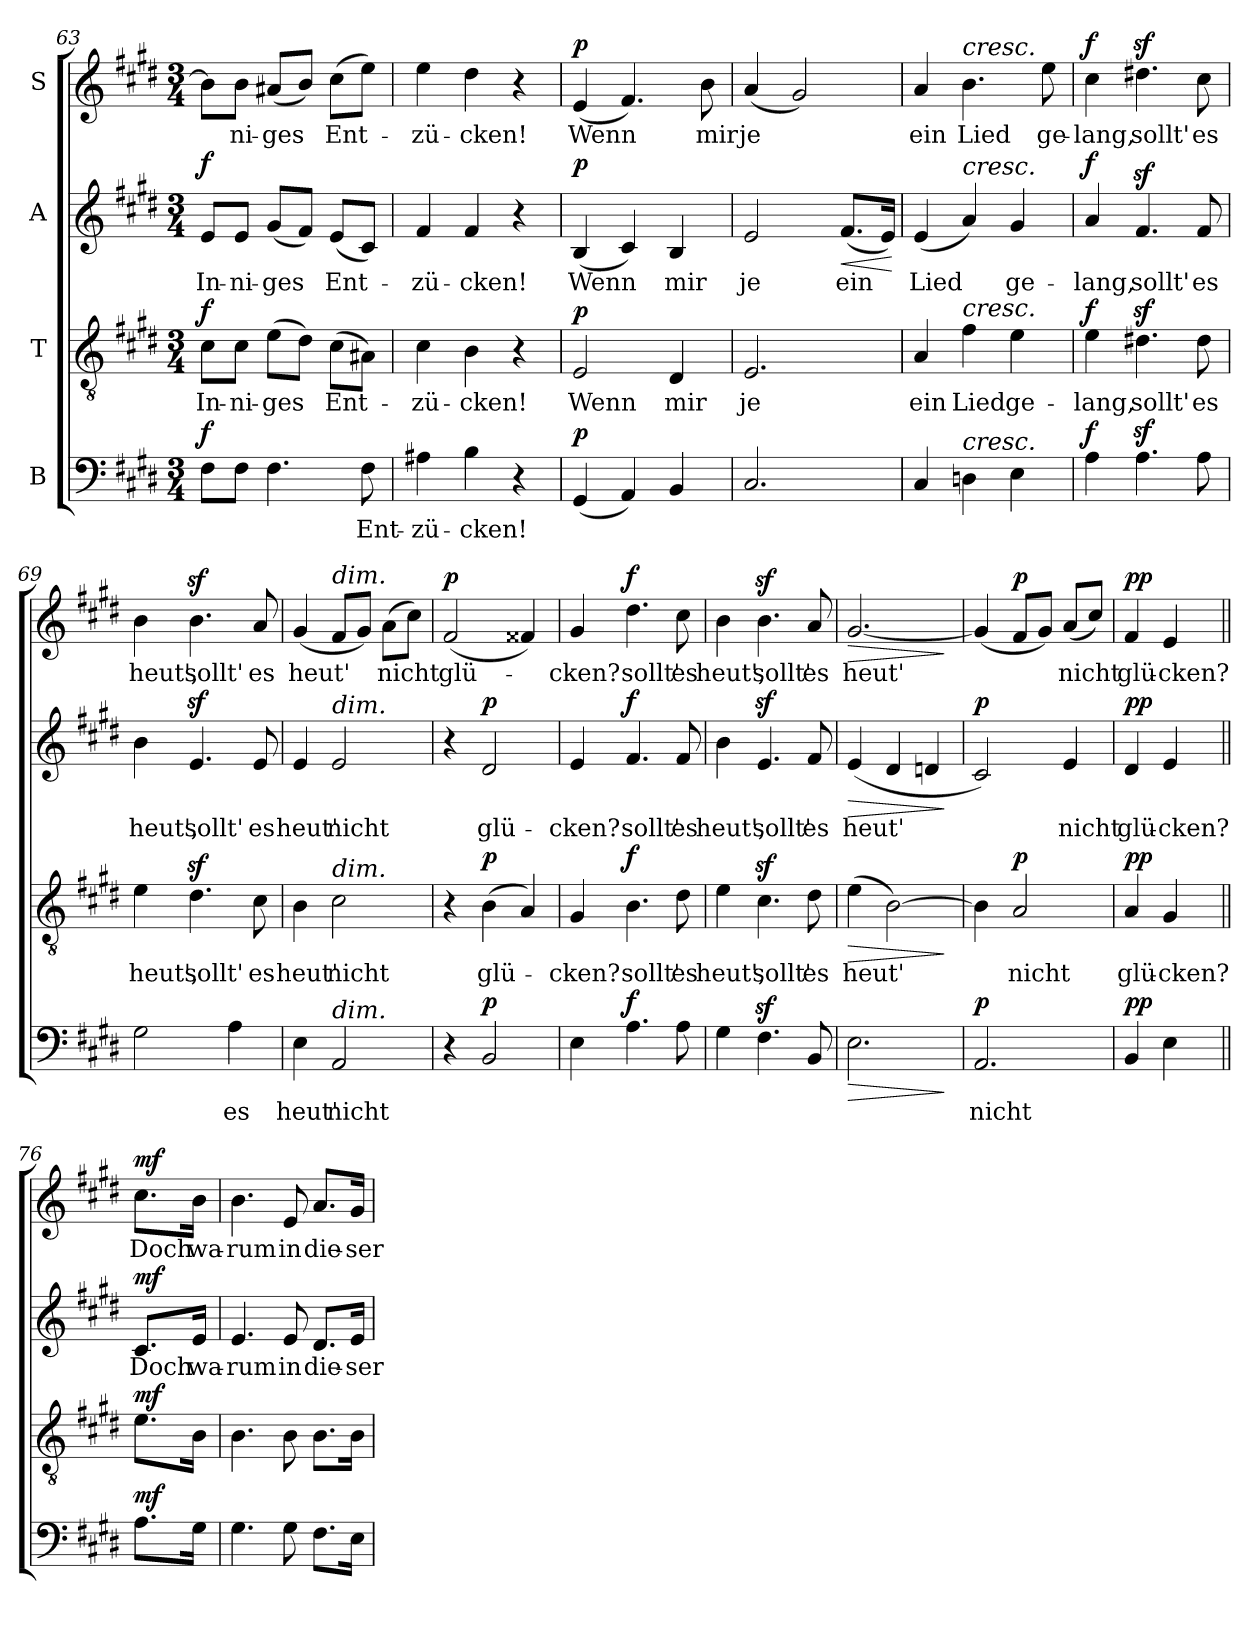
**kern	**text	**dynam	**kern	**text	**dynam	**kern	**text	**dynam	**kern	**text	**dynam
*part4	*part4	*part4	*part3	*part3	*part3	*part2	*part2	*part2	*part1	*part1	*part1
*staff4	*staff4	*staff4	*staff3	*staff3	*staff3	*staff2	*staff2	*staff2	*staff1	*staff1	*staff1
*I"B	*	*	*I"T	*	*	*I"A	*	*	*I"S	*	*
*clefF4	*	*	*clefGv2	*	*	*clefG2	*	*	*clefG2	*	*
*k[f#c#g#d#]	*	*	*k[f#c#g#d#]	*	*	*k[f#c#g#d#]	*	*	*k[f#c#g#d#]	*	*
*M3/4	*	*	*M3/4	*	*	*M3/4	*	*	*M3/4	*	*
=63	=63	=63	=63	=63	=63	=63	=63	=63	=63	=63	=63
!	!	!LO:DY:b	!	!LO:LY:b	!LO:DY:b	!	!LO:LY:b	!LO:DY:b	!	!	!
8F#\L	.	f	8c#\L	In-	f	8e/L	In-	f	8b\L]	.	.
!	!	!	!	!LO:LY:b	!	!	!LO:LY:b	!	!	!LO:LY:b	!
8F#\J	.	.	8c#\J	-ni-	.	8e/J	-ni-	.	8b\J	-ni-	.
!	!	!	!	!LO:LY:b	!	!	!LO:LY:b	!	!	!LO:LY:b	!
4.F#\	.	.	(>8e\L	-ges	.	(<8g#/L	-ges	.	(<8a#X/L	-ges	.
.	.	.	8d#\J)	.	.	8f#/J)	.	.	8b/J)	.	.
!	!	!	!	!LO:LY:b	!	!	!LO:LY:b	!	!	!LO:LY:b	!
.	.	.	(>8c#\L	Ent-	.	(<8e/L	Ent-	.	(>8cc#\L	Ent-	.
!	!LO:LY:b	!	!	!	!	!	!	!	!	!	!
8F#\	Ent-	.	8A#X\J)	.	.	8c#/J)	.	.	8ee\J)	.	.
=64	=64	=64	=64	=64	=64	=64	=64	=64	=64	=64	=64
!	!LO:LY:b	!	!	!LO:LY:b	!	!	!LO:LY:b	!	!	!LO:LY:b	!
4A#X\	-zü-	.	4c#\	-zü-	.	4f#/	-zü-	.	4ee\	-zü-	.
!	!LO:LY:b	!	!	!LO:LY:b	!	!	!LO:LY:b	!	!	!LO:LY:b	!
4B\	-cken!	.	4B\	-cken!	.	4f#/	-cken!	.	4dd#\	-cken!	.
4r	.	.	4r	.	.	4r	.	.	4r	.	.
!!LO:LB:g=z
=65	=65	=65	=65	=65	=65	=65	=65	=65	=65	=65	=65
!	!	!LO:DY:b	!	!LO:LY:b	!LO:DY:b	!	!LO:LY:b	!LO:DY:b	!	!LO:LY:b	!LO:DY:b
(<4GG#/	.	p	2E/	Wenn	p	(>4B/	Wenn	p	(>4e/	Wenn	p
4AA/)	.	.	.	.	.	4c#/)	.	.	4.f#/)	.	.
!	!	!	!	!LO:LY:b	!	!	!LO:LY:b	!	!	!	!
4BB/	.	.	4D#/	mir	.	4B/	mir	.	.	.	.
!	!	!	!	!	!	!	!	!	!	!LO:LY:b	!
.	.	.	.	.	.	.	.	.	8b\	mir	.
=66	=66	=66	=66	=66	=66	=66	=66	=66	=66	=66	=66
!	!	!	!	!LO:LY:b	!	!	!LO:LY:b	!	!	!LO:LY:b	!
2.C#/	.	.	2.E/	je	.	2e/	je	.	(<4a/	je	.
.	.	.	.	.	.	.	.	.	2g#/)	.	.
!	!	!	!	!	!	!	!LO:LY:b	!LO:HP:b	!	!	!
.	.	.	.	.	.	(<8.f#/L	ein	<	.	.	.
.	.	.	.	.	.	16e/Jk)	.	.	.	.	.
.	.	.	.	.	.	.	.	[	.	.	.
=67	=67	=67	=67	=67	=67	=67	=67	=67	=67	=67	=67
!	!	!	!	!LO:LY:b	!	!	!LO:LY:b	!	!	!LO:LY:b	!
4C#/	.	.	4A/	ein	.	(<4e/	Lied	.	4a/	ein	.
!	!	!	!	!	!	!	!	!	!LO:TX:a:i:t=cresc.	!	!
!	!	!	!	!	!	!LO:TX:a:i:t=cresc.	!	!	!	!	!
!	!	!	!LO:TX:a:i:t=cresc.	!	!	!	!	!	!	!	!
!LO:TX:a:i:t=cresc.	!	!	!	!	!	!	!	!	!	!	!
!	!	!	!	!LO:LY:b	!	!	!	!	!	!LO:LY:b	!
4Dn\	.	.	4f#\	Lied	.	4a/)	.	.	4.b\	Lied	.
!	!	!	!	!LO:LY:b	!	!	!LO:LY:b	!	!	!	!
4E\	.	.	4e\	ge-	.	4g#/	ge-	.	.	.	.
!	!	!	!	!	!	!	!	!	!	!LO:LY:b	!
.	.	.	.	.	.	.	.	.	8ee\	ge-	.
=68	=68	=68	=68	=68	=68	=68	=68	=68	=68	=68	=68
!	!	!LO:DY:b	!	!LO:LY:b	!LO:DY:b	!	!LO:LY:b	!LO:DY:b	!	!LO:LY:b	!LO:DY:b
4A\	.	f	4e\	-lang,	f	4a/	-lang,	f	4cc#\	-lang,	f
!	!	!	!	!LO:LY:b	!	!	!LO:LY:b	!	!	!LO:LY:b	!
4.Az<\	.	.	4.d#Xz<\	sollt'	.	4.f#z</	sollt'	.	4.dd#Xz<\	sollt'	.
!	!	!	!	!LO:LY:b	!	!	!LO:LY:b	!	!	!LO:LY:b	!
8A\	.	.	8d#\	es	.	8f#/	es	.	8cc#\	es	.
=69	=69	=69	=69	=69	=69	=69	=69	=69	=69	=69	=69
!	!	!	!	!LO:LY:b	!	!	!LO:LY:b	!	!	!LO:LY:b	!
2G#\	.	.	4e\	heut',	.	4b\	heut',	.	4b\	heut',	.
!	!	!	!	!LO:LY:b	!	!	!LO:LY:b	!	!	!LO:LY:b	!
.	.	.	4.d#z<\	sollt'	.	4.ez</	sollt'	.	4.bz<\	sollt'	.
!	!LO:LY:b	!	!	!	!	!	!	!	!	!	!
4A\	es	.	.	.	.	.	.	.	.	.	.
!	!	!	!	!LO:LY:b	!	!	!LO:LY:b	!	!	!LO:LY:b	!
.	.	.	8c#\	es	.	8e/	es	.	8a/	es	.
=70	=70	=70	=70	=70	=70	=70	=70	=70	=70	=70	=70
!	!LO:LY:b	!	!	!LO:LY:b	!	!	!LO:LY:b	!	!	!LO:LY:b	!
4E\	heut'	.	4B\	heut'	.	4e/	heut'	.	(<4g#/	heut'	.
!	!	!	!	!	!	!	!	!	!LO:TX:a:i:t=dim.	!	!
!	!	!	!	!	!	!LO:TX:a:i:t=dim.	!	!	!	!	!
!	!	!	!LO:TX:a:i:t=dim.	!	!	!	!	!	!	!	!
!LO:TX:a:i:t=dim.	!	!	!	!	!	!	!	!	!	!	!
!	!LO:LY:b	!	!	!LO:LY:b	!	!	!LO:LY:b	!	!	!	!
2AA/	nicht	.	2c#\	nicht	.	2e/	nicht	.	8f#/L	.	.
.	.	.	.	.	.	.	.	.	8g#/J)	.	.
!	!	!	!	!	!	!	!	!	!	!LO:LY:b	!
.	.	.	.	.	.	.	.	.	(>8a\L	nicht	.
.	.	.	.	.	.	.	.	.	8cc#\J)	.	.
!!LO:PB:g=z
=71	=71	=71	=71	=71	=71	=71	=71	=71	=71	=71	=71
!	!	!	!	!	!	!	!	!	!	!LO:LY:b	!LO:DY:b
4r	.	.	4r	.	.	4r	.	.	(<2f#/	glü-	p
!	!	!LO:DY:b	!	!LO:LY:b	!LO:DY:b	!	!LO:LY:b	!LO:DY:b	!	!	!
2BB/	.	p	(>4B\	glü-	p	2d#/	glü-	p	.	.	.
.	.	.	4A/)	.	.	.	.	.	4f##X/)	.	.
=72	=72	=72	=72	=72	=72	=72	=72	=72	=72	=72	=72
!	!	!	!	!LO:LY:b	!	!	!LO:LY:b	!	!	!LO:LY:b	!
4E\	.	.	4G#/	­cken?	.	4e/	­cken?	.	4g#/	­cken?	.
!	!	!LO:DY:b	!	!LO:LY:b	!LO:DY:b	!	!LO:LY:b	!LO:DY:b	!	!LO:LY:b	!LO:DY:b
4.A\	.	f	4.B\	sollt'	f	4.f#/	sollt'	f	4.dd#\	sollt'	f
!	!	!	!	!LO:LY:b	!	!	!LO:LY:b	!	!	!LO:LY:b	!
8A\	.	.	8d#\	es	.	8f#/	es	.	8cc#\	es	.
=73	=73	=73	=73	=73	=73	=73	=73	=73	=73	=73	=73
!	!	!	!	!LO:LY:b	!	!	!LO:LY:b	!	!	!LO:LY:b	!
4G#\	.	.	4e\	heut',	.	4b\	heut',	.	4b\	heut',	.
!	!	!	!	!LO:LY:b	!	!	!LO:LY:b	!	!	!LO:LY:b	!
4.F#z<\	.	.	4.c#z<\	sollt'	.	4.ez</	sollt'	.	4.bz<\	sollt'	.
!	!	!	!	!LO:LY:b	!	!	!LO:LY:b	!	!	!LO:LY:b	!
8BB/	.	.	8d#\	es	.	8f#/	es	.	8a/	es	.
=74	=74	=74	=74	=74	=74	=74	=74	=74	=74	=74	=74
!	!	!LO:HP:b	!	!LO:LY:b	!LO:HP:b	!	!LO:LY:b	!LO:HP:b	!	!LO:LY:b	!LO:HP:b
2.E\	.	>	(>4e\	heut'	>	(<4e/	heut'	>	[2.g#/	heut'	>
.	.	.	[2B\)	.	.	4d#/	.	.	.	.	.
.	.	.	.	.	.	4dn/	.	.	.	.	.
.	.	]	.	.	]	.	.	]	.	.	]
=75	=75	=75	=75	=75	=75	=75	=75	=75	=75	=75	=75
!	!LO:LY:b	!LO:DY:b	!	!	!	!	!	!LO:DY:b	!	!	!
2.AA/	nicht	p	4B\]	.	.	2c#/)	.	p	(<4g#/]	.	.
!	!	!	!	!LO:LY:b	!LO:DY:b	!	!	!	!	!	!LO:DY:b
.	.	.	2A/	nicht	p	.	.	.	8f#/L	.	p
.	.	.	.	.	.	.	.	.	8g#/J)	.	.
!	!	!	!	!	!	!	!LO:LY:b	!	!	!LO:LY:b	!
.	.	.	.	.	.	4e/	nicht	.	(<8a/L	nicht	.
.	.	.	.	.	.	.	.	.	8cc#/J)	.	.
=76	=76	=76	=76	=76	=76	=76	=76	=76	=76	=76	=76
!	!	!LO:DY:b	!	!LO:LY:b	!LO:DY:b	!	!LO:LY:b	!LO:DY:b	!	!LO:LY:b	!LO:DY:b
4BB/	.	pp	4A/	glü-	pp	4d#/	glü-	pp	4f#/	glü-	pp
!	!	!	!	!LO:LY:b	!	!	!LO:LY:b	!	!	!LO:LY:b	!
4E\	.	.	4G#/	­cken?	.	4e/	­cken?	.	4e/	­cken?	.
!!LO:PB:g=z
=76X3||	=76X3||	=76X3||	=76X3||	=76X3||	=76X3||	=76X3||	=76X3||	=76X3||	=76X3||	=76X3||	=76X3||
!	!	!LO:DY:b	!	!	!LO:DY:b	!	!LO:LY:b	!LO:DY:b	!	!LO:LY:b	!LO:DY:b
8.A\L	.	mf	8.e\L	.	mf	8.c#/L	Doch	mf	8.cc#\L	Doch	mf
!	!	!	!	!	!	!	!LO:LY:b	!	!	!LO:LY:b	!
16G#\Jk	.	.	16B\Jk	.	.	16e/Jk	wa-	.	16b\Jk	wa-	.
=77	=77	=77	=77	=77	=77	=77	=77	=77	=77	=77	=77
!	!	!	!	!	!	!	!LO:LY:b	!	!	!LO:LY:b	!
4.G#\	.	.	4.B\	.	.	4.e/	-rum	.	4.b\	-rum	.
!	!	!	!	!	!	!	!LO:LY:b	!	!	!LO:LY:b	!
8G#\	.	.	8B\	.	.	8e/	in	.	8e/	in	.
!	!	!	!	!	!	!	!LO:LY:b	!	!	!LO:LY:b	!
8.F#\L	.	.	8.B\L	.	.	8.d#/L	die-	.	8.a/L	die-	.
!	!	!	!	!	!	!	!LO:LY:b	!	!	!LO:LY:b	!
16E\Jk	.	.	16B\Jk	.	.	16e/Jk	-ser	.	16g#/Jk	-ser	.
=	=	=	=	=	=	=	=	=	=	=	=
*-	*-	*-	*-	*-	*-	*-	*-	*-	*-	*-	*-
